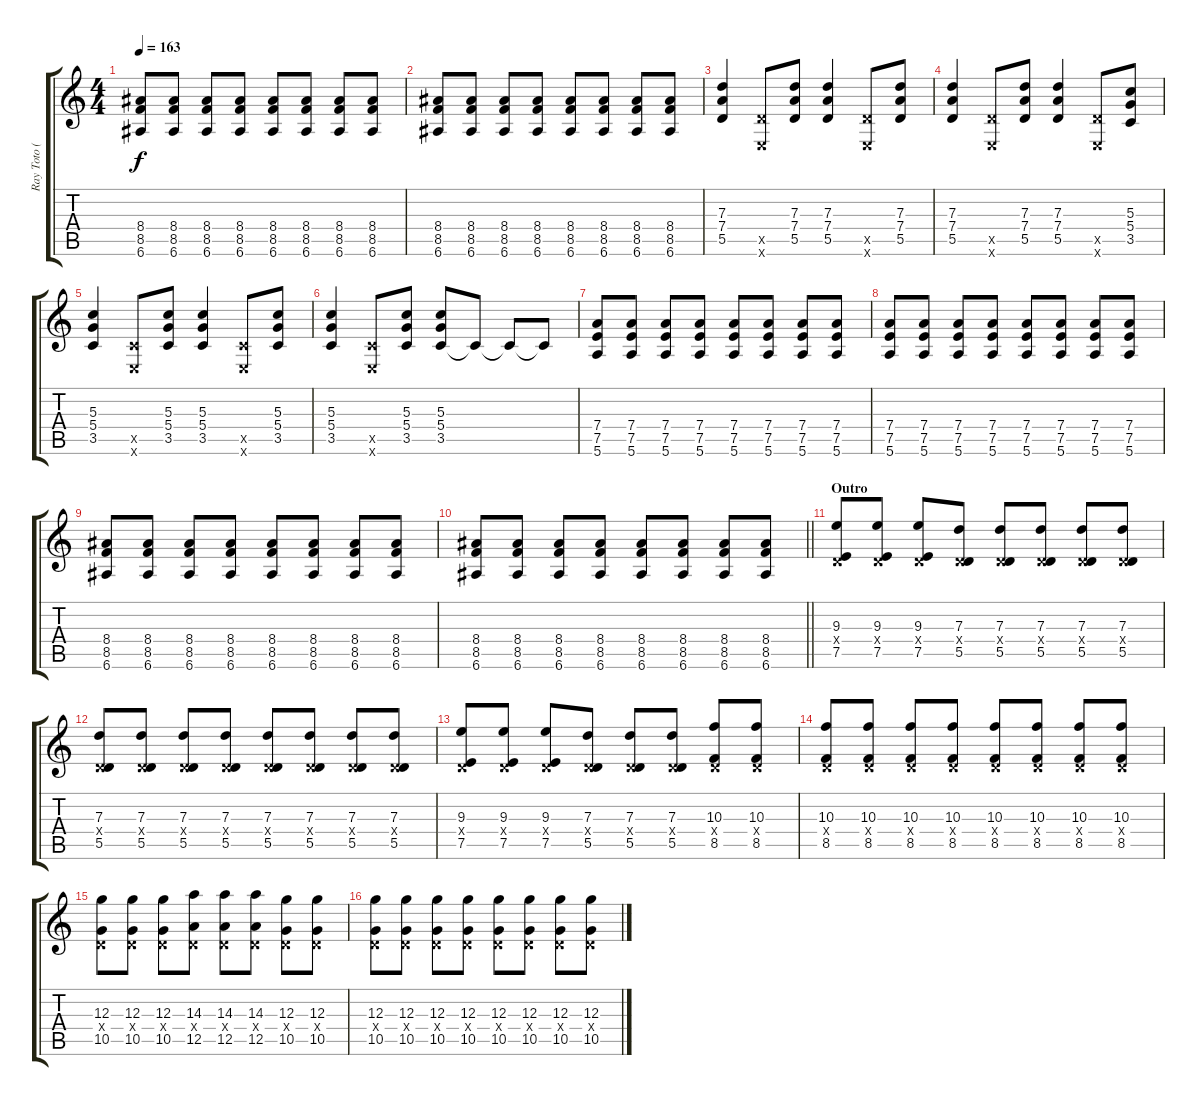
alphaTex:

\track ("Ray Toto (Guitar 1)" "Ray Toto (") {instrument distortionguitar}
\staff {score tabs}
\tuning (E4 B3 G3 D3 A2 E2) {hide}
\ts (4 4)
\tempo 163
\clef g2
\ks c
(8.4 8.5 6.6).8{dy f} (8.4 8.5 6.6).8 (8.4 8.5 6.6).8 (8.4 8.5 6.6).8 (8.4 8.5 6.6).8 (8.4 8.5 6.6).8 (8.4 8.5 6.6).8 (8.4 8.5 6.6).8 |
(8.4 8.5 6.6).8 (8.4 8.5 6.6).8 (8.4 8.5 6.6).8 (8.4 8.5 6.6).8 (8.4 8.5 6.6).8 (8.4 8.5 6.6).8 (8.4 8.5 6.6).8 (8.4 8.5 6.6).8 |
(7.3 7.4 5.5).4 (5.5{x} 0.6{x}).8 (7.3 7.4 5.5).8 (7.3 7.4 5.5).4 (5.5{x} 0.6{x}).8 (7.3 7.4 5.5).8 |
(7.3 7.4 5.5).4 (5.5{x} 0.6{x}).8 (7.3 7.4 5.5).8 (7.3 7.4 5.5).4 (5.5{x} 0.6{x}).8 (5.3 5.4 3.5).8 |
(5.3 5.4 3.5).4 (3.5{x} 0.6{x}).8 (5.3 5.4 3.5).8 (5.3 5.4 3.5).4 (3.5{x} 0.6{x}).8 (5.3 5.4 3.5).8 |
(5.3 5.4 3.5).4 (3.5{x} 0.6{x}).8 (5.3 5.4 3.5).8 (5.3 5.4 3.5).8 3.5{t}.8 3.5{t}.8 3.5{t}.8 |
(7.4 7.5 5.6).8 (7.4 7.5 5.6).8 (7.4 7.5 5.6).8 (7.4 7.5 5.6).8 (7.4 7.5 5.6).8 (7.4 7.5 5.6).8 (7.4 7.5 5.6).8 (7.4 7.5 5.6).8 |
(7.4 7.5 5.6).8 (7.4 7.5 5.6).8 (7.4 7.5 5.6).8 (7.4 7.5 5.6).8 (7.4 7.5 5.6).8 (7.4 7.5 5.6).8 (7.4 7.5 5.6).8 (7.4 7.5 5.6).8 |
(8.4 8.5 6.6).8 (8.4 8.5 6.6).8 (8.4 8.5 6.6).8 (8.4 8.5 6.6).8 (8.4 8.5 6.6).8 (8.4 8.5 6.6).8 (8.4 8.5 6.6).8 (8.4 8.5 6.6).8 |
\barLineRight lightlight
(8.4 8.5 6.6).8 (8.4 8.5 6.6).8 (8.4 8.5 6.6).8 (8.4 8.5 6.6).8 (8.4 8.5 6.6).8 (8.4 8.5 6.6).8 (8.4 8.5 6.6).8 (8.4 8.5 6.6).8 |
\section ("" "Outro")
(9.3 0.4{x} 7.5).8 (9.3 0.4{x} 7.5).8 (9.3 0.4{x} 7.5).8 (7.3 0.4{x} 5.5).8 (7.3 0.4{x} 5.5).8 (7.3 0.4{x} 5.5).8 (7.3 0.4{x} 5.5).8 (7.3 0.4{x} 5.5).8 |
(7.3 0.4{x} 5.5).8 (7.3 0.4{x} 5.5).8 (7.3 0.4{x} 5.5).8 (7.3 0.4{x} 5.5).8 (7.3 0.4{x} 5.5).8 (7.3 0.4{x} 5.5).8 (7.3 0.4{x} 5.5).8 (7.3 0.4{x} 5.5).8 |
(9.3 0.4{x} 7.5).8 (9.3 0.4{x} 7.5).8 (9.3 0.4{x} 7.5).8 (7.3 0.4{x} 5.5).8 (7.3 0.4{x} 5.5).8 (7.3 0.4{x} 5.5).8 (10.3 0.4{x} 8.5).8 (10.3 0.4{x} 8.5).8 |
(10.3 0.4{x} 8.5).8 (10.3 0.4{x} 8.5).8 (10.3 0.4{x} 8.5).8 (10.3 0.4{x} 8.5).8 (10.3 0.4{x} 8.5).8 (10.3 0.4{x} 8.5).8 (10.3 0.4{x} 8.5).8 (10.3 0.4{x} 8.5).8 |
(12.3 0.4{x} 10.5).8 (12.3 0.4{x} 10.5).8 (12.3 0.4{x} 10.5).8 (14.3 0.4{x} 12.5).8 (14.3 0.4{x} 12.5).8 (14.3 0.4{x} 12.5).8 (12.3 0.4{x} 10.5).8 (12.3 0.4{x} 10.5).8 |
(12.3 0.4{x} 10.5).8 (12.3 0.4{x} 10.5).8 (12.3 0.4{x} 10.5).8 (12.3 0.4{x} 10.5).8 (12.3 0.4{x} 10.5).8 (12.3 0.4{x} 10.5).8 (12.3 0.4{x} 10.5).8 (12.3 0.4{x} 10.5).8
